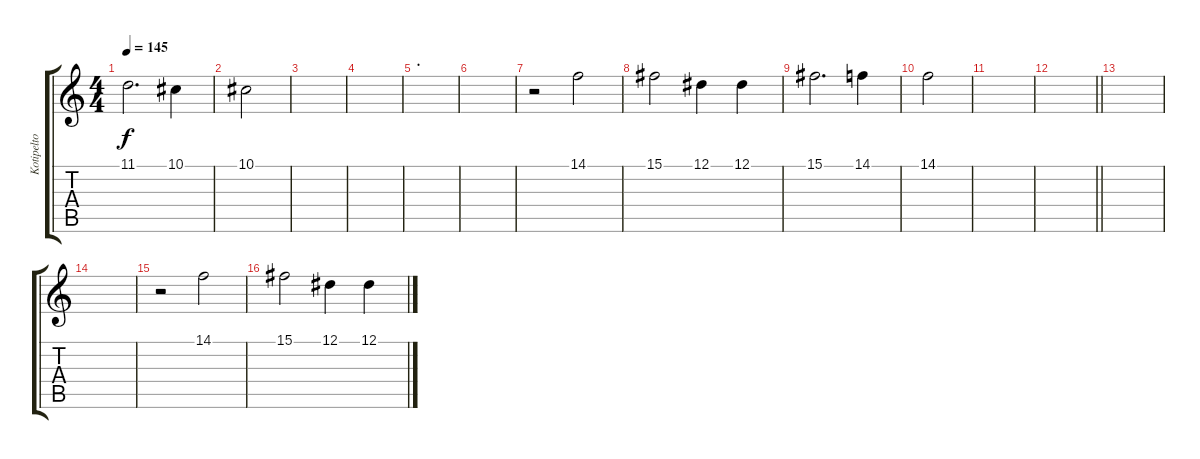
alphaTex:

\track ("Kotipelto" "Kotipelto") {instrument lead6voice}
\staff {score tabs}
\tuning (Eb4 Bb3 Gb3 Db3 Ab2 Eb2) {hide}
\ts (4 4)
\tempo 145
\clef g2
\ks c
11.1.2{d dy f} 10.1.4 |
10.1.2 |
|
|
\section ("" ".")
|
|
r.2 14.1.2 |
15.1.2 12.1.4 12.1.4 |
15.1.2{d} 14.1.4 |
14.1.2 |
|
\barLineRight lightlight
|
|
|
r.2 14.1.2 |
15.1.2 12.1.4 12.1.4
